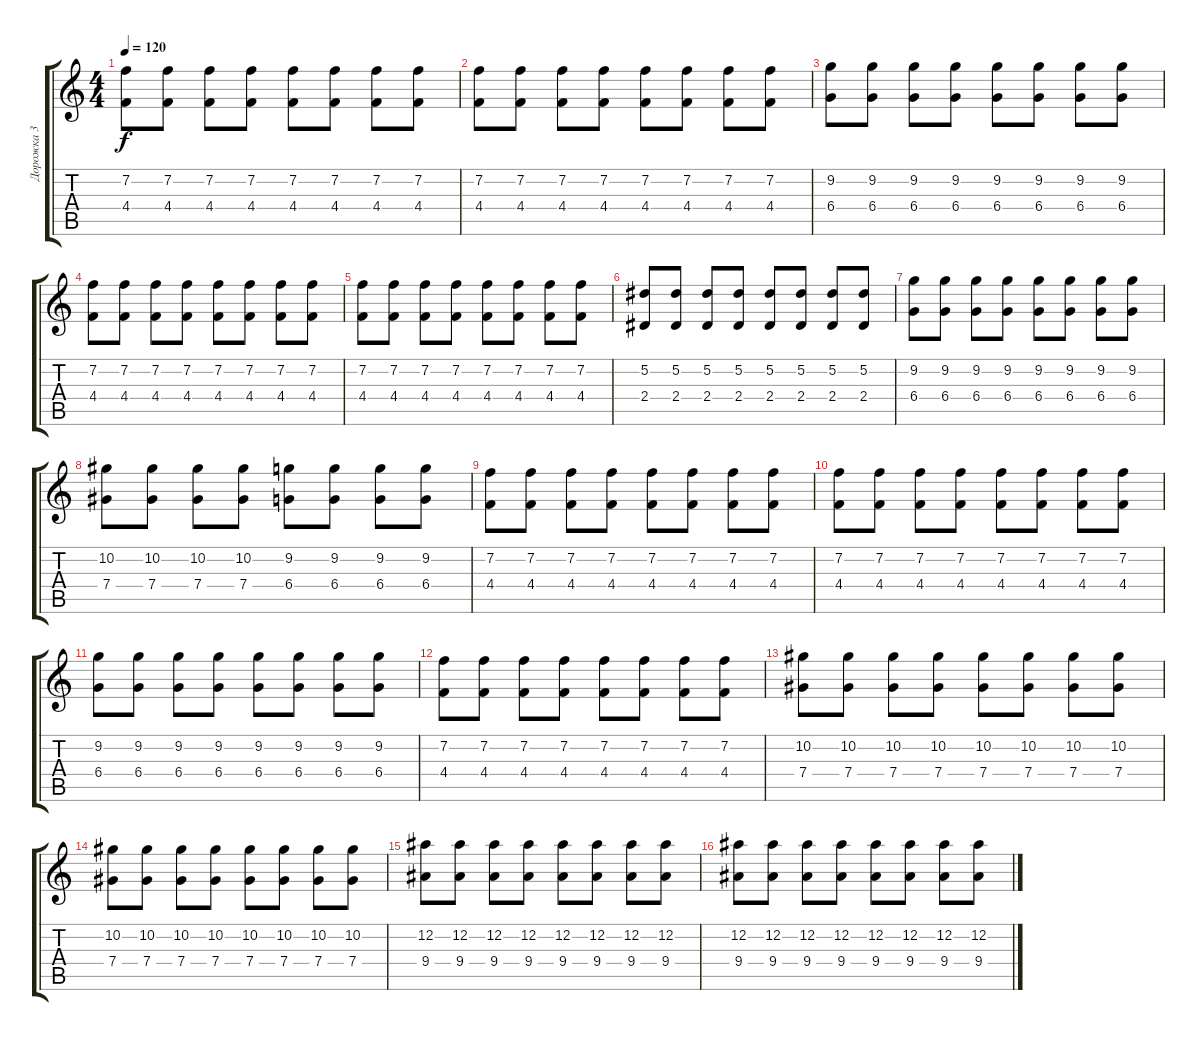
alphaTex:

\track ("Дорожка 3" "Дорожка 3") {instrument distortionguitar}
\staff {score tabs}
\tuning (Eb4 Bb3 Gb3 Db3 Ab2 Db2) {hide}
\ts (4 4)
\tempo 120
\clef g2
\ks c
(7.2 4.4).8{dy f} (7.2 4.4).8 (7.2 4.4).8 (7.2 4.4).8 (7.2 4.4).8 (7.2 4.4).8 (7.2 4.4).8 (7.2 4.4).8 |
(7.2 4.4).8 (7.2 4.4).8 (7.2 4.4).8 (7.2 4.4).8 (7.2 4.4).8 (7.2 4.4).8 (7.2 4.4).8 (7.2 4.4).8 |
(9.2 6.4).8 (9.2 6.4).8 (9.2 6.4).8 (9.2 6.4).8 (9.2 6.4).8 (9.2 6.4).8 (9.2 6.4).8 (9.2 6.4).8 |
(7.2 4.4).8 (7.2 4.4).8 (7.2 4.4).8 (7.2 4.4).8 (7.2 4.4).8 (7.2 4.4).8 (7.2 4.4).8 (7.2 4.4).8 |
(7.2 4.4).8 (7.2 4.4).8 (7.2 4.4).8 (7.2 4.4).8 (7.2 4.4).8 (7.2 4.4).8 (7.2 4.4).8 (7.2 4.4).8 |
(5.2 2.4).8 (5.2 2.4).8 (5.2 2.4).8 (5.2 2.4).8 (5.2 2.4).8 (5.2 2.4).8 (5.2 2.4).8 (5.2 2.4).8 |
(9.2 6.4).8 (9.2 6.4).8 (9.2 6.4).8 (9.2 6.4).8 (9.2 6.4).8 (9.2 6.4).8 (9.2 6.4).8 (9.2 6.4).8 |
(10.2 7.4).8 (10.2 7.4).8 (10.2 7.4).8 (10.2 7.4).8 (9.2 6.4).8 (9.2 6.4).8 (9.2 6.4).8 (9.2 6.4).8 |
(7.2 4.4).8 (7.2 4.4).8 (7.2 4.4).8 (7.2 4.4).8 (7.2 4.4).8 (7.2 4.4).8 (7.2 4.4).8 (7.2 4.4).8 |
(7.2 4.4).8 (7.2 4.4).8 (7.2 4.4).8 (7.2 4.4).8 (7.2 4.4).8 (7.2 4.4).8 (7.2 4.4).8 (7.2 4.4).8 |
(9.2 6.4).8 (9.2 6.4).8 (9.2 6.4).8 (9.2 6.4).8 (9.2 6.4).8 (9.2 6.4).8 (9.2 6.4).8 (9.2 6.4).8 |
(7.2 4.4).8 (7.2 4.4).8 (7.2 4.4).8 (7.2 4.4).8 (7.2 4.4).8 (7.2 4.4).8 (7.2 4.4).8 (7.2 4.4).8 |
(10.2 7.4).8 (10.2 7.4).8 (10.2 7.4).8 (10.2 7.4).8 (10.2 7.4).8 (10.2 7.4).8 (10.2 7.4).8 (10.2 7.4).8 |
(10.2 7.4).8 (10.2 7.4).8 (10.2 7.4).8 (10.2 7.4).8 (10.2 7.4).8 (10.2 7.4).8 (10.2 7.4).8 (10.2 7.4).8 |
(12.2 9.4).8 (12.2 9.4).8 (12.2 9.4).8 (12.2 9.4).8 (12.2 9.4).8 (12.2 9.4).8 (12.2 9.4).8 (12.2 9.4).8 |
(12.2 9.4).8 (12.2 9.4).8 (12.2 9.4).8 (12.2 9.4).8 (12.2 9.4).8 (12.2 9.4).8 (12.2 9.4).8 (12.2 9.4).8
